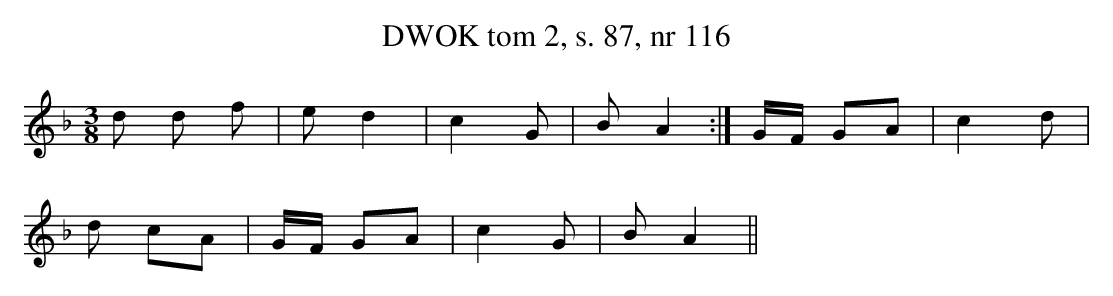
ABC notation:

X:1
T: DWOK tom 2, s. 87, nr 116
L: 1/16
M: 3/8
K: F
d2 d2 f2 |\
e2 d4 |\
c4 G2 |\
B2 A4:|\
GF G2A2 |\
c4 d2 |
d2 c2A2 |\
GF G2A2 |\
c4 G2 |\
B2 A4 ||
